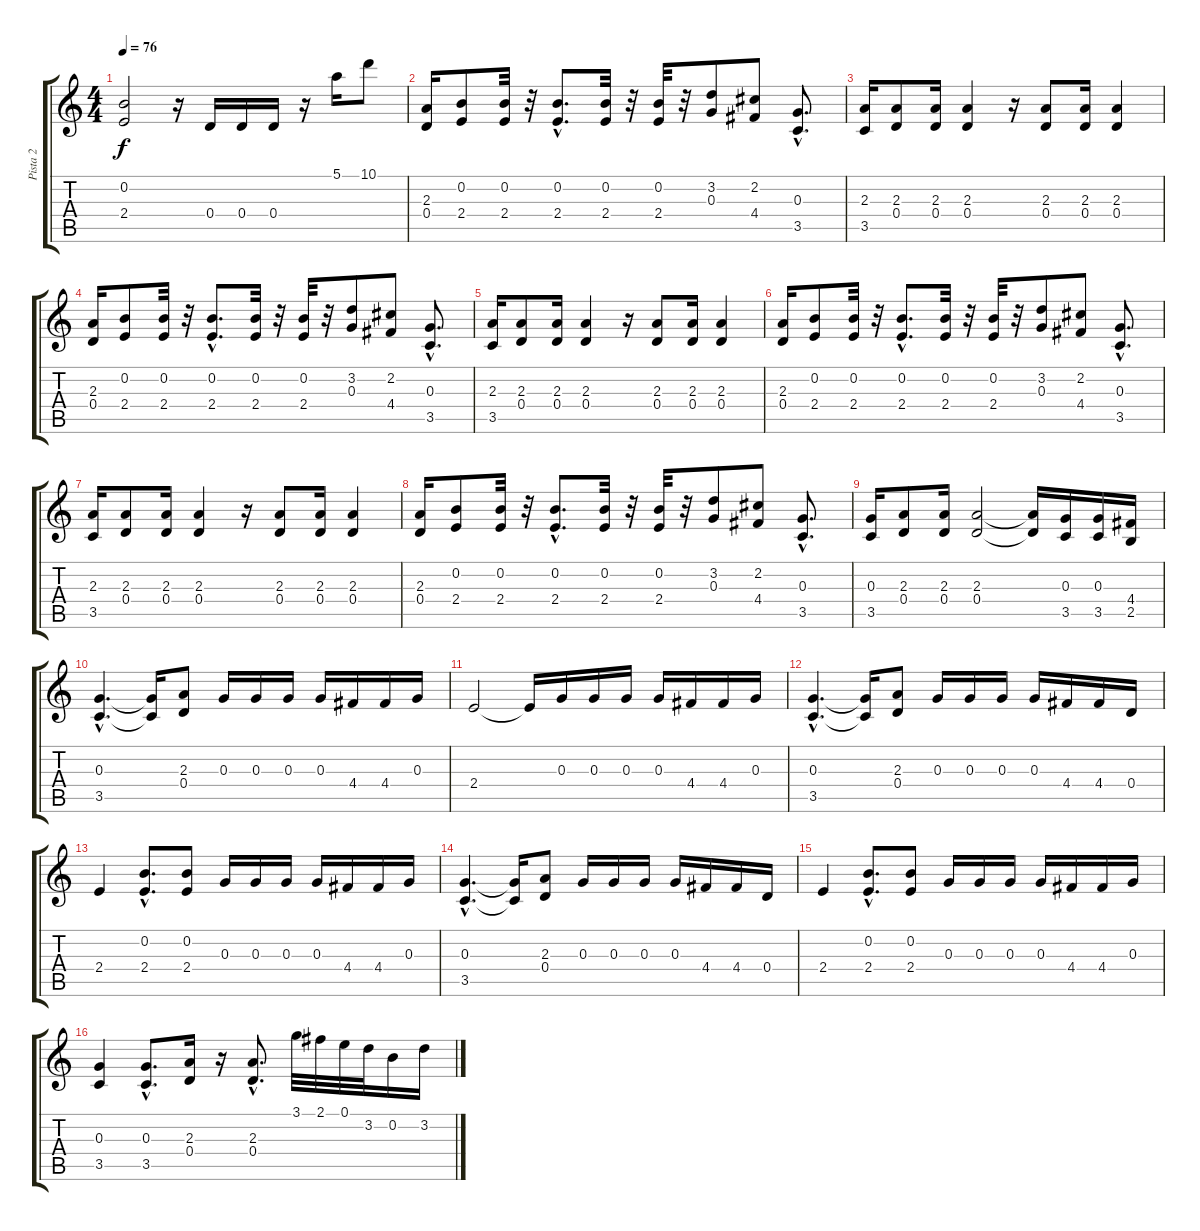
\track ("Pista 2" "Pista 2") {instrument distortionguitar}
\staff {score tabs}
\tuning (E4 B3 G3 D3 A2 E2) {hide}
\ts (4 4)
\tempo 76
\clef g2
\ks c
(0.2 2.4).2{dy f} r.16 0.4.16 0.4.16 0.4.16 r.16 5.1.16 10.1.8 |
(2.3 0.4).16 (0.2 2.4).8 (0.2 2.4).32 r.32 (0.2{hac} 2.4{hac}).8{d} (0.2 2.4).32 r.32 (0.2 2.4).32 r.32 (3.2 0.3).8 (2.2 4.4).8 (0.3{hac} 3.5{hac}).8{d} |
(2.3 3.5).16 (2.3 0.4).8 (2.3 0.4).16 (2.3 0.4).4 r.16 (2.3 0.4).8 (2.3 0.4).16 (2.3 0.4).4 |
(2.3 0.4).16 (0.2 2.4).8 (0.2 2.4).32 r.32 (0.2{hac} 2.4{hac}).8{d} (0.2 2.4).32 r.32 (0.2 2.4).32 r.32 (3.2 0.3).8 (2.2 4.4).8 (0.3{hac} 3.5{hac}).8{d} |
(2.3 3.5).16 (2.3 0.4).8 (2.3 0.4).16 (2.3 0.4).4 r.16 (2.3 0.4).8 (2.3 0.4).16 (2.3 0.4).4 |
(2.3 0.4).16 (0.2 2.4).8 (0.2 2.4).32 r.32 (0.2{hac} 2.4{hac}).8{d} (0.2 2.4).32 r.32 (0.2 2.4).32 r.32 (3.2 0.3).8 (2.2 4.4).8 (0.3{hac} 3.5{hac}).8{d} |
(2.3 3.5).16 (2.3 0.4).8 (2.3 0.4).16 (2.3 0.4).4 r.16 (2.3 0.4).8 (2.3 0.4).16 (2.3 0.4).4 |
(2.3 0.4).16 (0.2 2.4).8 (0.2 2.4).32 r.32 (0.2{hac} 2.4{hac}).8{d} (0.2 2.4).32 r.32 (0.2 2.4).32 r.32 (3.2 0.3).8 (2.2 4.4).8 (0.3{hac} 3.5{hac}).8{d} |
(0.3 3.5).16 (2.3 0.4).8 (2.3 0.4).16 (2.3 0.4).2 (2.3{t} 0.4{t}).16 (0.3 3.5).16 (0.3 3.5).16 (4.4 2.5).16 |
(0.3{hac} 3.5{hac}).4{d} (0.3{t} 3.5{t}).16 (2.3 0.4).8 0.3.16 0.3.16 0.3.16 0.3.16 4.4.16 4.4.16 0.3.16 |
2.4.2 2.4{t}.16 0.3.16 0.3.16 0.3.16 0.3.16 4.4.16 4.4.16 0.3.16 |
(0.3{hac} 3.5{hac}).4{d} (0.3{t} 3.5{t}).16 (2.3 0.4).8 0.3.16 0.3.16 0.3.16 0.3.16 4.4.16 4.4.16 0.4.16 |
2.4.4 (0.2{hac} 2.4{hac}).8{d} (0.2 2.4).8 0.3.16 0.3.16 0.3.16 0.3.16 4.4.16 4.4.16 0.3.16 |
(0.3{hac} 3.5{hac}).4{d} (0.3{t} 3.5{t}).16 (2.3 0.4).8 0.3.16 0.3.16 0.3.16 0.3.16 4.4.16 4.4.16 0.4.16 |
2.4.4 (0.2{hac} 2.4{hac}).8{d} (0.2 2.4).8 0.3.16 0.3.16 0.3.16 0.3.16 4.4.16 4.4.16 0.3.16 |
(0.3 3.5).4 (0.3{hac} 3.5{hac}).8{d} (2.3 0.4).16 r.16 (2.3{hac} 0.4{hac}).8{d} 3.1.32 2.1.32 0.1.32 3.2.32 0.2.16 3.2.16
